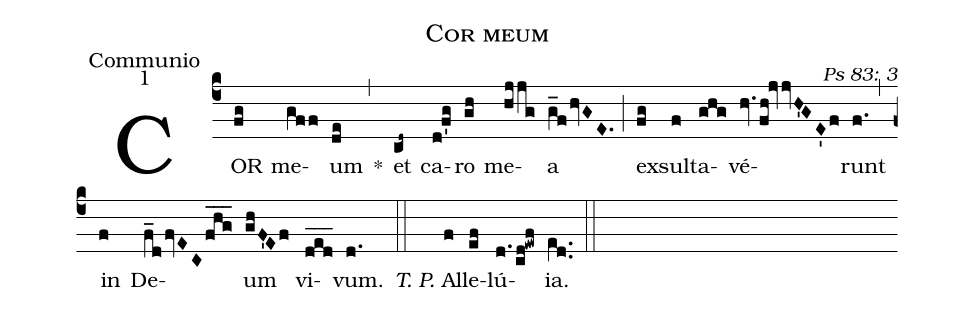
name: Cor meum;
office-part: Communio;
mode: 1;
commentary: Ps 83: 3;
%%
(c4) COR(fg) me(gff)um(de) *(,) et(cd~) ca(d!f'g)ro(gh) me(hjjg)a(g_fhvGE.) (;) ex(fg)sul(f)ta(ghg)vé(hv.fh!jvvH'GE'f)runt(f.) (,) in(f) De(f_dfvECfhg___)um(ghF'Ef) vi(d_e_d_)vum.(d.) (::)
<i>T. P.</i> Al(f)le(ef)lú(d./cd!ewf)ia.(e[ll:1]d..) (::)
